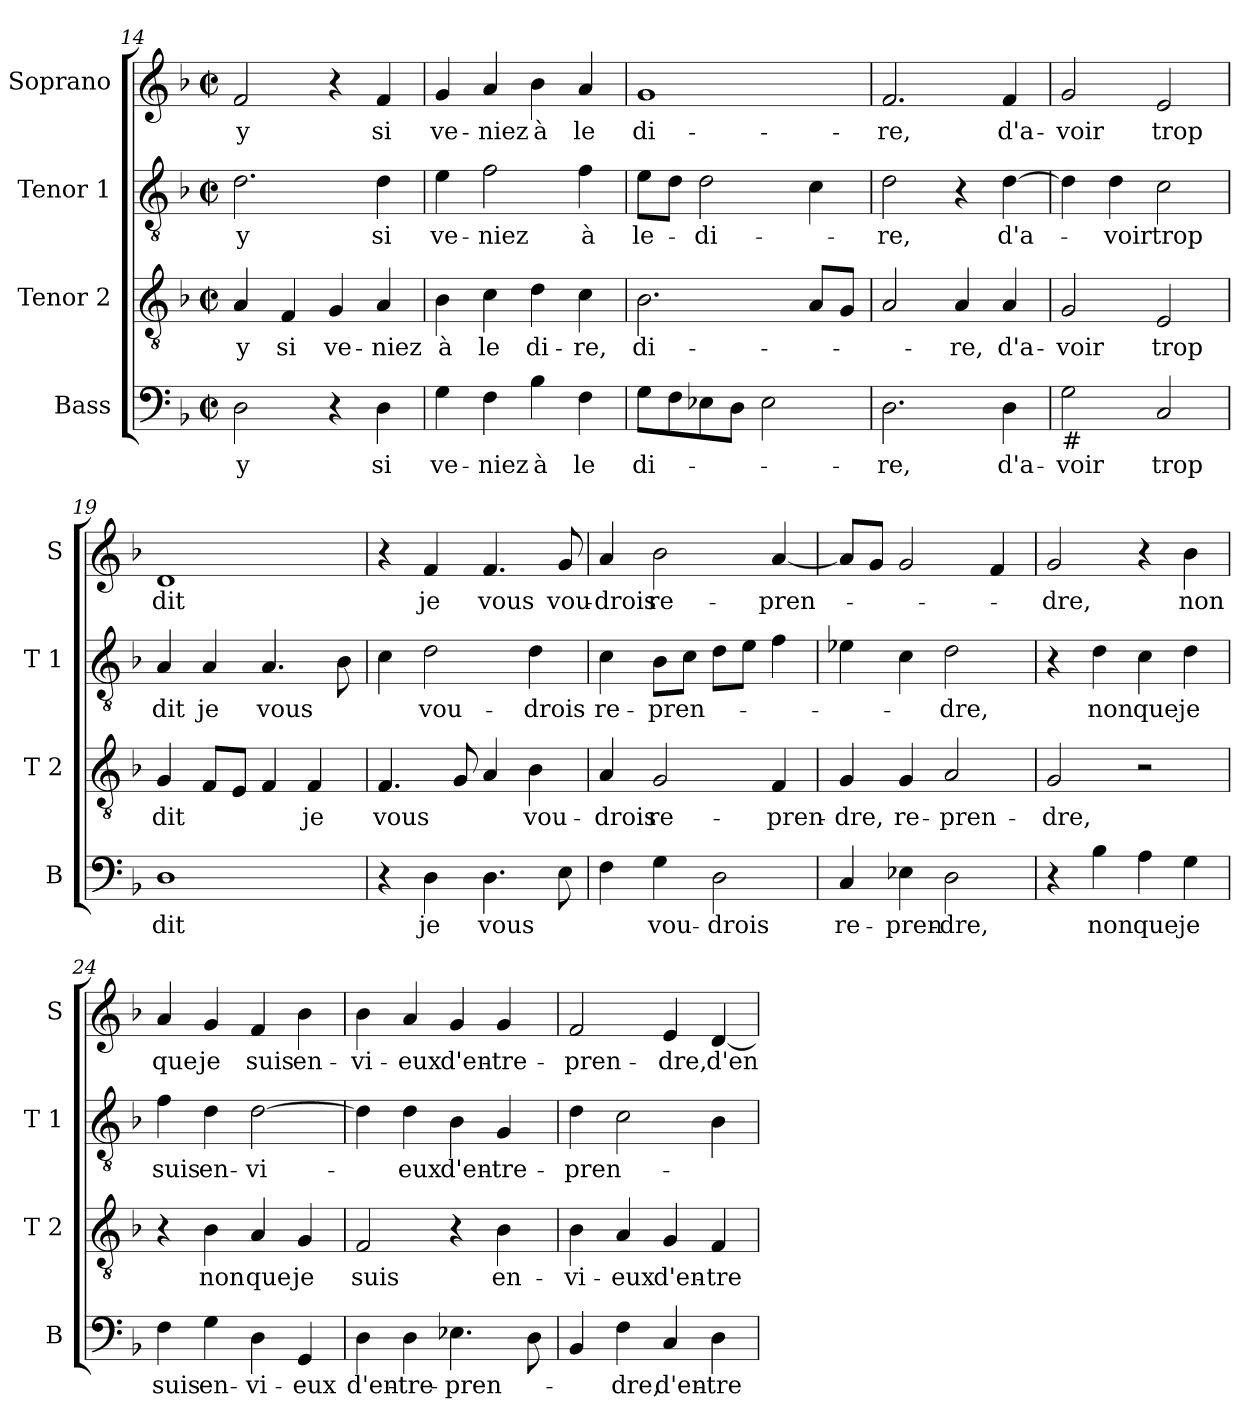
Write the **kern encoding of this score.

**kern	**text	**kern	**text	**kern	**text	**kern	**text
*part4	*part4	*part3	*part3	*part2	*part2	*part1	*part1
*staff4	*staff4	*staff3	*staff3	*staff2	*staff2	*staff1	*staff1
*I"Bass	*	*I"Tenor 2	*	*I"Tenor 1	*	*I"Soprano	*
*I'B	*	*I'T 2	*	*I'T 1	*	*I'S	*
*clefF4	*	*clefGv2	*	*clefGv2	*	*clefG2	*
*k[b-]	*	*k[b-]	*	*k[b-]	*	*k[b-]	*
*F:	*	*F:	*	*F:	*	*F:	*
*M2/2	*	*M2/2	*	*M2/2	*	*M2/2	*
*met(c|)	*	*met(c|)	*	*met(c|)	*	*met(c|)	*
=14	=14	=14	=14	=14	=14	=14	=14
2D\	-y	4A/	-y	2.d\	-y	2f/	-y
.	.	4F/	si	.	.	.	.
4r	.	4G/	ve-	.	.	4r	.
4D\	si	4A/	-niez	4d\	si	4f/	si
=15	=15	=15	=15	=15	=15	=15	=15
4G\	ve-	4B-\	à	4e\	ve-	4g/	ve-
4F\	-niez	4c\	le	2f\	-niez	4a/	-niez
4B-\	à	4d\	di-	.	.	4b-\	à
4F\	le	4c\	-re,	4f\	à	4a/	le
!!LO:PB:g=z
=16	=16	=16	=16	=16	=16	=16	=16
8G\L	di-	2.B-\	di-	8e\L	le-	1g	di-
8F\	.	.	.	8d\J	.	.	.
8E-X\	.	.	.	2d\	-di-	.	.
8D\J	.	.	.	.	.	.	.
2E-\	.	.	.	.	.	.	.
.	.	8A/L	.	4c\	.	.	.
.	.	8G/J	.	.	.	.	.
=17	=17	=17	=17	=17	=17	=17	=17
2.D\	-re,	2A/	.	2d\	-re,	2.f/	-re,
.	.	4A/	-re,	4r	.	.	.
4D\	d'a-	4A/	d'a-	[4d\	d'a-	4f/	d'a-
=18	=18	=18	=18	=18	=18	=18	=18
!LO:TX:b:t=#	!	!	!	!	!	!	!
2G\	-voir	2G/	-voir	4d\]	.	2g/	-voir
.	.	.	.	4d\	-voir	.	.
2C/	trop	2E/	trop	2c\	trop	2e/	trop
=19	=19	=19	=19	=19	=19	=19	=19
1D	dit	4G/	dit	4A/	dit	1d	dit
.	.	8F/L	.	4A/	je	.	.
.	.	8E/J	.	.	.	.	.
.	.	4F/	.	4.A/	vous	.	.
.	.	4F/	je	.	.	.	.
.	.	.	.	8B-\	.	.	.
=20	=20	=20	=20	=20	=20	=20	=20
4r	.	4.F/	vous	4c\	.	4r	.
4D\	je	.	.	2d\	vou-	4f/	je
.	.	8G/	.	.	.	.	.
4.D\	vous	4A/	.	.	.	4.f/	vous
.	.	4B-\	vou-	4d\	-drois	.	.
8E\	.	.	.	.	.	8g/	vou-
!!LO:LB:g=z
=21	=21	=21	=21	=21	=21	=21	=21
4F\	.	4A/	-drois	4c\	re-	4a/	-drois
4G\	vou-	2G/	re-	8B-\L	-pren-	2b-\	re-
.	.	.	.	8c\J	.	.	.
2D\	-drois	.	.	8d\L	.	.	.
.	.	.	.	8e\J	.	.	.
.	.	4F/	-pren-	4f\	.	[4a/	-pren-
=22	=22	=22	=22	=22	=22	=22	=22
4C/	re-	4G/	-dre,	4e-X\	.	8a/L]	.
.	.	.	.	.	.	8g/J	.
4E-X\	-pren-	4G/	re-	4c\	.	2g/	.
2D\	-dre,	2A/	-pren-	2d\	-dre,	.	.
.	.	.	.	.	.	4f/	.
=23	=23	=23	=23	=23	=23	=23	=23
4r	.	2G/	-dre,	4r	.	2g/	-dre,
4B-\	non	.	.	4d\	non	.	.
4A\	que	2r	.	4c\	que	4r	.
4G\	je	.	.	4d\	je	4b-\	non
=24	=24	=24	=24	=24	=24	=24	=24
4F\	suis	4r	.	4f\	suis	4a/	que
4G\	en-	4B-\	non	4d\	en-	4g/	je
4D\	-vi-	4A/	que	[2d\	-vi-	4f/	suis
4GG/	-eux	4G/	je	.	.	4b-\	en-
=25	=25	=25	=25	=25	=25	=25	=25
4D\	d'en-	2F/	suis	4d\]	.	4b-\	-vi-
4D\	-tre-	.	.	4d\	-eux	4a/	-eux
4.E-X\	-pren-	4r	.	4B-\	d'en-	4g/	d'en-
.	.	4B-\	en-	4G/	-tre-	4g/	-tre-
8D\	.	.	.	.	.	.	.
!!LO:LB:g=z
=26	=26	=26	=26	=26	=26	=26	=26
4BB-/	.	4B-\	-vi-	4d\	-pren-	2f/	-pren-
4F\	-dre,	4A/	-eux	2c\	.	.	.
4C/	d'en-	4G/	d'en-	.	.	4e/	-dre,
4D\	-tre	4F/	-tre-	4B-\	.	[4d/	d'en
=	=	=	=	=	=	=	=
*-	*-	*-	*-	*-	*-	*-	*-
